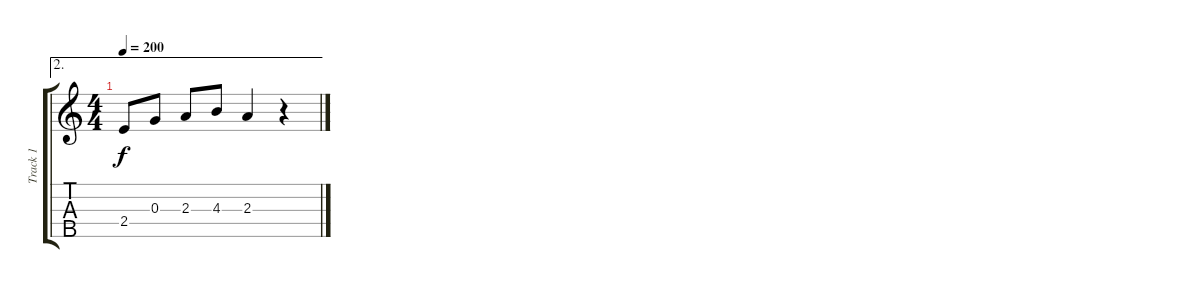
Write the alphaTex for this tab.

\track ("Track 1" "Track 1") {instrument banjo}
\staff {score tabs}
\tuning (D4 B3 G3 D3 G4) {hide}
\displaytranspose 12
\ae 2
\ts (4 4)
\tempo 200
\clef g2
\ks c
2.4.8{dy f} 0.3.8 2.3.8 4.3.8 2.3.4 r.4
